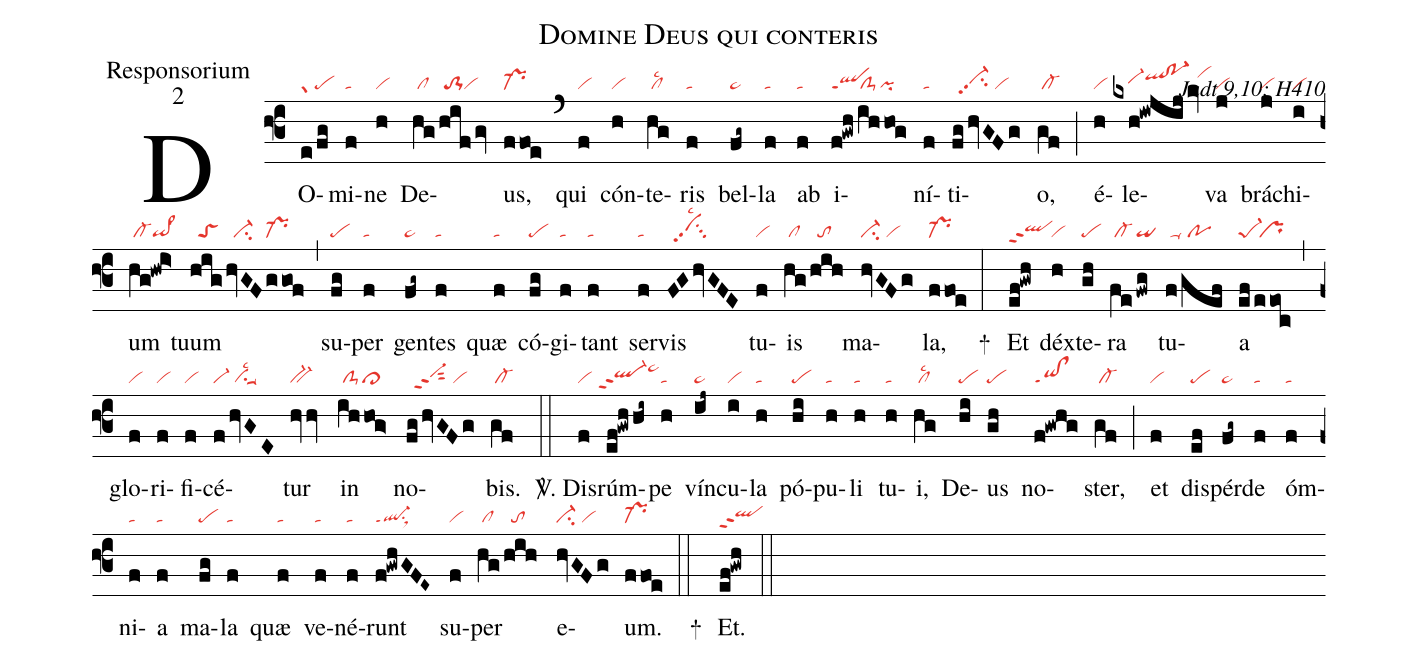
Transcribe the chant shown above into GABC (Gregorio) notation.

name:Domine Deus qui conteris;
office-part:Responsorium;
mode:2;
commentary:Judt 9,10; H410;
nabc-lines:1;
%%
(f3)DO(e/fg|gr/pe)mi(f|ta)ne(h|vi) De(hg|/cl|/hifgv|/to-1vi)us,(ffoe|pr-) (`) qui(f|vi) cón(h|vi)te(hg|/cllsc2)ris(f|ta) bel(fg~|pe~)la(f|ta) ab(f|ta) i(f!gwh/ihhog|qlppt1```clS-pi)ní(f|ta)ti(fghvGFg|//vi-hhpp2su2/vi)o,(gf|/cl-) (;)
é(h|vi)le(kxh!iwjijkv|////vi-hhqlhi!po-1hi/vihj)va(j|vi) brá(j|vi)chi(i|vi)um(hg!hwi>|/cl-qi>) tuum(hig|//toS|hvGF|//ci-|ggof|pr-) (,) su(fg|pe)per(f|ta) gen(fg~|pe~)tes(f|ta) quæ(f|ta) có(fg|pe)gi(f|ta)tant(f|ta) ser(f|ta)vis(FGhvGFE|//vihhpp2su3lsc2) tu(f|vi)is(hg|/cl|/hih|//to) ma(hvGFg|vi-su2/vi)la,(ffoe|pr-) (:)
+()
Et(ef!gwh|qlhhppt2) déx(h|vi)te(gh|pe)ra(fe|/cl-|!fwg|qi) tu(f/gef|/ta-/po)a(ef|pe-1|/eeoc|/pr) (,) glo(f|vi)ri(f|vi)fi(f|vi)cé(f|vi-|/hvGE|/visu1suu1lsc2)tur(hvv|bv-) in(ih/hog>|/clS-cl>) no(fghvGFg|//vi-hhppt2sut2/vi)bis.(gf|/cl-) (::)

<sp>V/</sp>.
Dis(f|vi)rúm(ef!gwh/hi~|``ql-hhppt2pe~hj)pe(h|ta) vín(ij~|pe~)cu(i|vi)la(h|ta) pó(hi|pe)pu(h|ta)li(h|ta) tu(h|ta)i,(hg|/cllsc2) De(hi|pe)us(gh|pe) no(f!gwhg|qi!clppt1)ster,(gf|/cl-) (;)
et(f|vi) di(ef|pe)spér(fg~|pe~)de(f|ta) óm(f|ta)ni(f|ta)a(f|ta) ma(fg|pe)la(f|ta) quæ(f|ta) ve(f|ta)né(f|ta)runt(f!gwhGFE~|ql-ppt1su1sux1) su(f|vi)per(hg|/cl|/hih|//to) e(hvGFg|vi-su2/vi)um.(ffoe|pr-) (::)

+() Et.(ef!gwh|qlhhppt2) (::)
